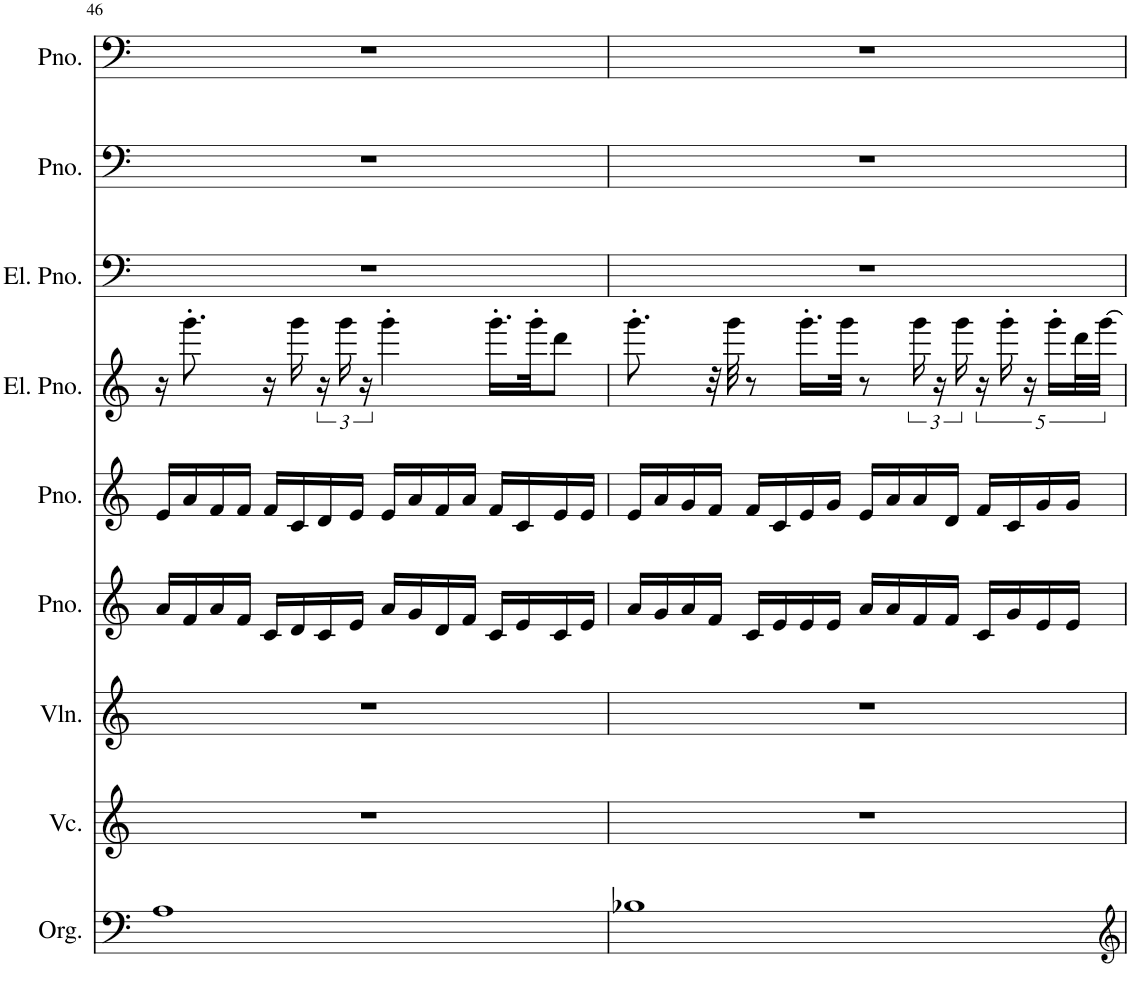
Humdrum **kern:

**kern	**kern	**kern	**kern	**kern	**kern	**kern	**kern	**kern
*part9	*part8	*part7	*part6	*part5	*part4	*part3	*part2	*part1
*staff9	*staff8	*staff7	*staff6	*staff5	*staff4	*staff3	*staff2	*staff1
*I"オルガン	*I"チェロ	*I"ヴァイオリン	*I"ピアノ	*I"ピアノ	*I"エレクトリックピアノ	*I"エレクトリックピアノ	*I"ピアノ	*I"ピアノ
!!LO:PB:g=z
*clefF4	*clefG2	*clefG2	*clefG2	*clefG2	*clefG2	*clefF4	*clefF4	*clefF4
*k[]	*k[]	*k[]	*k[]	*k[]	*k[]	*k[]	*k[]	*k[]
*M4/4	*M4/4	*M4/4	*M4/4	*M4/4	*M4/4	*M4/4	*M4/4	*M4/4
=46	=46	=46	=46	=46	=46	=46	=46	=46
1A	1r	1r	16a/LL	16e/LL	16r	1r	1r	1r
.	.	.	16f/	16a/	8.ggg'\	.	.	.
.	.	.	16a/	16f/	.	.	.	.
.	.	.	16f/JJ	16f/JJ	.	.	.	.
.	.	.	16c/LL	16f/LL	16r	.	.	.
.	.	.	16d/	16c/	16ggg\	.	.	.
.	.	.	16c/	16d/	24r	.	.	.
.	.	.	.	.	24ggg\	.	.	.
.	.	.	16e/JJ	16e/JJ	.	.	.	.
.	.	.	.	.	24r	.	.	.
.	.	.	16a/LL	16e/LL	4ggg'\	.	.	.
.	.	.	16g/	16a/	.	.	.	.
.	.	.	16d/	16f/	.	.	.	.
.	.	.	16f/JJ	16a/JJ	.	.	.	.
.	.	.	16c/LL	16f/LL	16.ggg'\LL	.	.	.
.	.	.	16e/	16c/	.	.	.	.
.	.	.	.	.	32ggg'\JK	.	.	.
.	.	.	16c/	16e/	8ddd\J	.	.	.
.	.	.	16e/JJ	16e/JJ	.	.	.	.
=47	=47	=47	=47	=47	=47	=47	=47	=47
1B-X	1r	1r	16a/LL	16e/LL	8.ggg'\	1r	1r	1r
.	.	.	16g/	16a/	.	.	.	.
.	.	.	16a/	16g/	.	.	.	.
.	.	.	16f/JJ	16f/JJ	32r	.	.	.
.	.	.	.	.	32ggg\	.	.	.
.	.	.	16c/LL	16f/LL	8r	.	.	.
.	.	.	16e/	16c/	.	.	.	.
.	.	.	16e/	16e/	16.ggg'\LL	.	.	.
.	.	.	16e/JJ	16g/JJ	.	.	.	.
.	.	.	.	.	32ggg\JJk	.	.	.
.	.	.	16a/LL	16e/LL	8r	.	.	.
.	.	.	16a/	16a/	.	.	.	.
.	.	.	16f/	16a/	24ggg\	.	.	.
.	.	.	.	.	24r	.	.	.
.	.	.	16f/JJ	16d/JJ	.	.	.	.
.	.	.	.	.	24ggg\	.	.	.
.	.	.	16c/LL	16f/LL	20r	.	.	.
.	.	.	.	.	20ggg'\	.	.	.
.	.	.	16g/	16c/	.	.	.	.
.	.	.	.	.	20r	.	.	.
.	.	.	16e/	16g/	.	.	.	.
.	.	.	.	.	20ggg'\LL	.	.	.
.	.	.	16e/JJ	16g/JJ	.	.	.	.
.	.	.	.	.	40ddd\L	.	.	.
.	.	.	.	.	[40ggg\JJJ	.	.	.
=	=	=	=	=	=	=	=	=
*-	*-	*-	*-	*-	*-	*-	*-	*-
